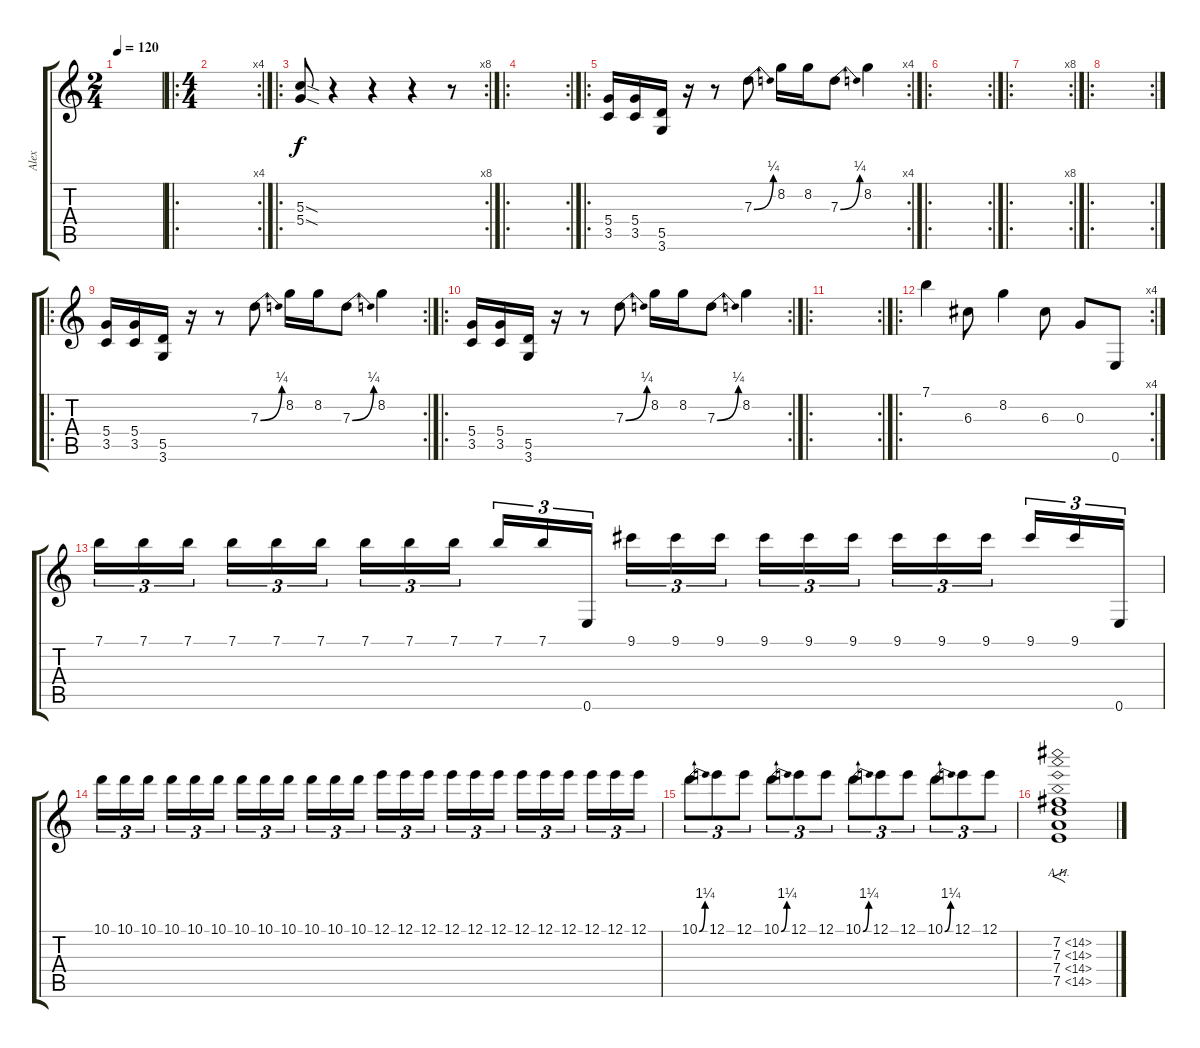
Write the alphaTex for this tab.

\track ("Alex" "Alex") {instrument overdrivenguitar}
\staff {score tabs}
\tuning (E4 B3 G3 D3 A2 E2) {hide}
\ts (2 4)
\tempo 120
\clef g2
\ks c
|
\ro
\rc 4
\ts (4 4)
|
\ro
\rc 8
(5.3{sod} 5.4{sod}).8 r.4 r.4 r.4 r.8 |
\ro
\rc 2
|
\ro
\rc 4
(5.4 3.5).16 (5.4 3.5).16 (5.5 3.6).16 r.16 r.8 7.3{be (bend 0 0 60 1)}.8 8.2.16 8.2.16 7.3{be (bend 0 0 60 1)}.8 8.2.4 |
\ro
\rc 2
|
\ro
\rc 8
|
\ro
\rc 2
|
\ro
\rc 2
(5.4 3.5).16 (5.4 3.5).16 (5.5 3.6).16 r.16 r.8 7.3{be (bend 0 0 60 1)}.8 8.2.16 8.2.16 7.3{be (bend 0 0 60 1)}.8 8.2.4 |
\ro
\rc 2
(5.4 3.5).16 (5.4 3.5).16 (5.5 3.6).16 r.16 r.8 7.3{be (bend 0 0 60 1)}.8 8.2.16 8.2.16 7.3{be (bend 0 0 60 1)}.8 8.2.4 |
\ro
\rc 2
|
\ro
\rc 4
7.1.4 6.3.8 8.2.4 6.3.8 0.3.8 0.6.8 |
7.1.16{tu (3 2)} 7.1.16{tu (3 2)} 7.1.16{tu (3 2)} 7.1.16{tu (3 2)} 7.1.16{tu (3 2)} 7.1.16{tu (3 2)} 7.1.16{tu (3 2)} 7.1.16{tu (3 2)} 7.1.16{tu (3 2)} 7.1.16{tu (3 2)} 7.1.16{tu (3 2)} 0.6.16{tu (3 2)} 9.1.16{tu (3 2)} 9.1.16{tu (3 2)} 9.1.16{tu (3 2)} 9.1.16{tu (3 2)} 9.1.16{tu (3 2)} 9.1.16{tu (3 2)} 9.1.16{tu (3 2)} 9.1.16{tu (3 2)} 9.1.16{tu (3 2)} 9.1.16{tu (3 2)} 9.1.16{tu (3 2)} 0.6.16{tu (3 2)} |
10.1.16{tu (3 2)} 10.1.16{tu (3 2)} 10.1.16{tu (3 2)} 10.1.16{tu (3 2)} 10.1.16{tu (3 2)} 10.1.16{tu (3 2)} 10.1.16{tu (3 2)} 10.1.16{tu (3 2)} 10.1.16{tu (3 2)} 10.1.16{tu (3 2)} 10.1.16{tu (3 2)} 10.1.16{tu (3 2)} 12.1.16{tu (3 2)} 12.1.16{tu (3 2)} 12.1.16{tu (3 2)} 12.1.16{tu (3 2)} 12.1.16{tu (3 2)} 12.1.16{tu (3 2)} 12.1.16{tu (3 2)} 12.1.16{tu (3 2)} 12.1.16{tu (3 2)} 12.1.16{tu (3 2)} 12.1.16{tu (3 2)} 12.1.16{tu (3 2)} |
10.1{be (bend 0 0 60 5)}.8{tu (3 2)} 12.1.8{tu (3 2)} 12.1.8{tu (3 2)} 10.1{be (bend 0 0 60 5)}.8{tu (3 2)} 12.1.8{tu (3 2)} 12.1.8{tu (3 2)} 10.1{be (bend 0 0 60 5)}.8{tu (3 2)} 12.1.8{tu (3 2)} 12.1.8{tu (3 2)} 10.1{be (bend 0 0 60 5)}.8{tu (3 2)} 12.1.8{tu (3 2)} 12.1.8{tu (3 2)} |
(7.2{ah 7} 7.3{ah 7} 7.4{ah 7} 7.5{ah 7}).1{f}
